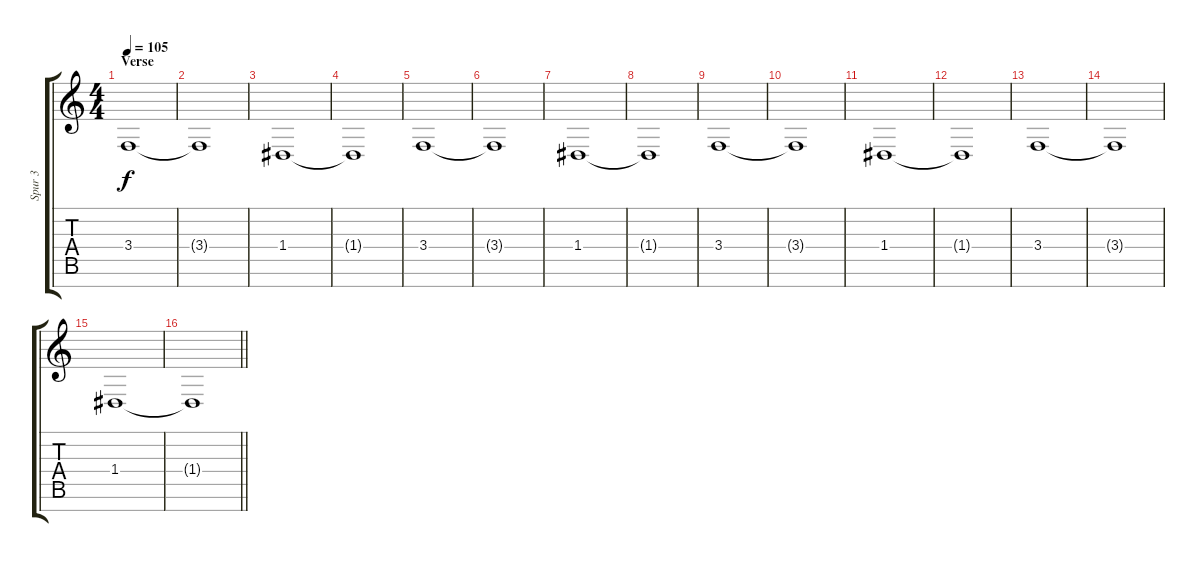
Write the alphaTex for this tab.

\track ("Spur 3" "Spur 3") {instrument lead2sawtooth}
\staff {score tabs}
\tuning (E4 B3 G3 D3 A2 E2 B1) {hide}
\ts (4 4)
\section ("" "Verse")
\tempo 105
\clef g2
\ks c
3.4.1{dy f} |
3.4{t}.1 |
1.4.1 |
1.4{t}.1 |
3.4.1 |
3.4{t}.1 |
1.4.1 |
1.4{t}.1 |
3.4.1 |
3.4{t}.1 |
1.4.1 |
1.4{t}.1 |
3.4.1 |
3.4{t}.1 |
1.4.1 |
\barLineRight lightlight
1.4{t}.1
